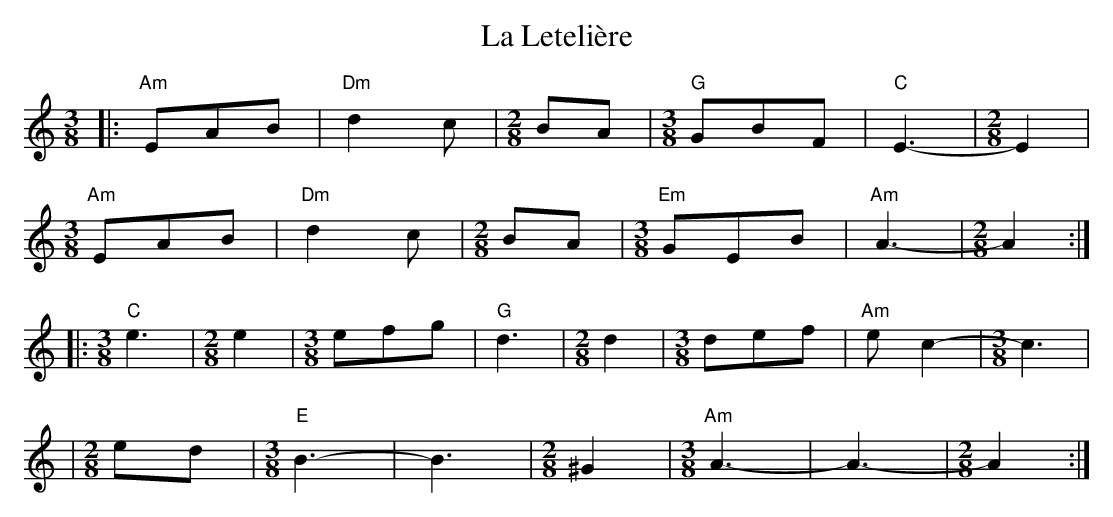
X:1
T:Letelière, La
L:1/4
M:3/8
K:C
V:1
|: "Am" E/A/B/ | "Dm" d c/ |[M:2/8] B/A/ |[M:3/8] "G" G/B/F/ |  "C" E3/2- |[M:2/8] E |
[M:3/8] "Am" E/A/B/ | "Dm" d c/ | [M:2/8] B/A/ |[M:3/8] "Em" G/E/B/ | "Am" A3/2- |[M:2/8] A :|
|:[M:3/8] "C" e3/2 |[M:2/8] e |[M:3/8] e/f/g/ | "G" d3/2 | [M:2/8] d |[M:3/8] d/e/f/ | "Am" e/ c- |[M:3/8] c3/2 |
|[M:2/8] e/d/ |[M:3/8] "E" B3/2- | B3/2 |[M:2/8] ^G | [M:3/8] "Am" A3/2- | A3/2- |[M:2/8] A :|
